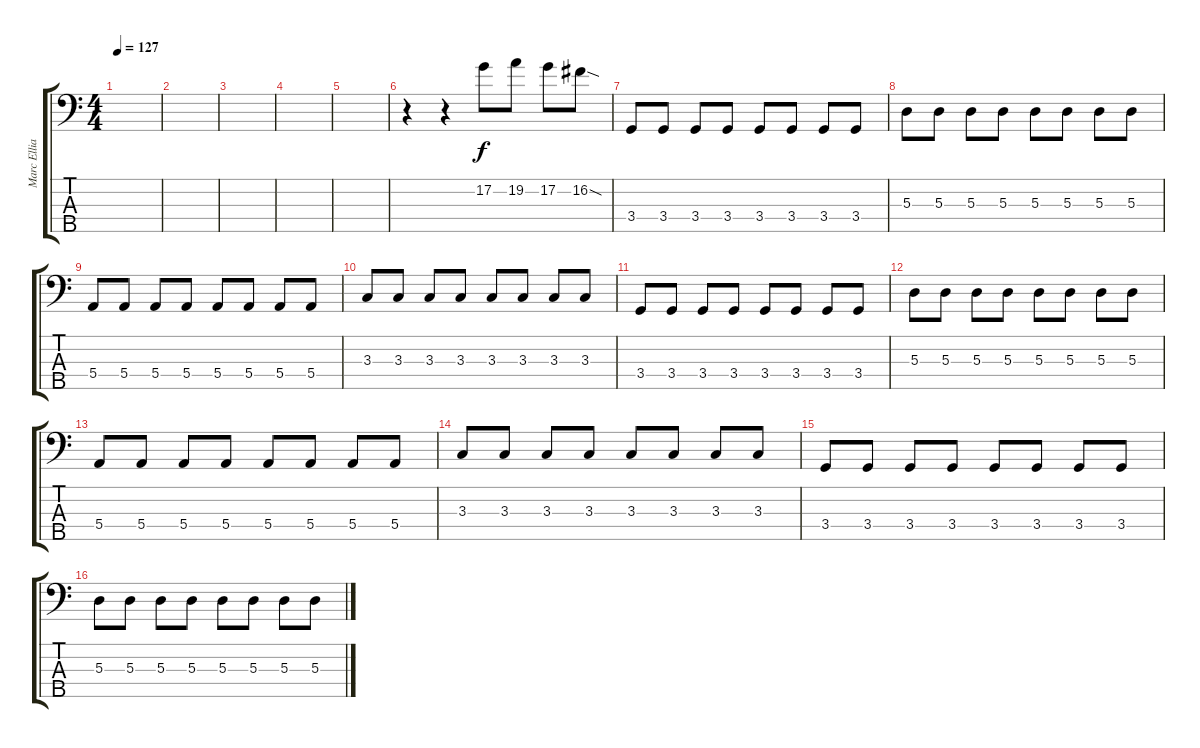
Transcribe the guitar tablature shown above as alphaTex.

\track ("Marc Elliard" "Marc Ellia") {instrument electricbassfinger}
\staff {score tabs}
\tuning (G2 D2 A1 E1 B0) {hide}
\ts (4 4)
\tempo 127
\clef f4
\ks c
|
|
|
|
|
r.4 r.4 17.2.8 19.2.8 17.2.8 16.2{sod}.8 |
3.4.8 3.4.8 3.4.8 3.4.8 3.4.8 3.4.8 3.4.8 3.4.8 |
5.3.8 5.3.8 5.3.8 5.3.8 5.3.8 5.3.8 5.3.8 5.3.8 |
5.4.8 5.4.8 5.4.8 5.4.8 5.4.8 5.4.8 5.4.8 5.4.8 |
3.3.8 3.3.8 3.3.8 3.3.8 3.3.8 3.3.8 3.3.8 3.3.8 |
3.4.8 3.4.8 3.4.8 3.4.8 3.4.8 3.4.8 3.4.8 3.4.8 |
5.3.8 5.3.8 5.3.8 5.3.8 5.3.8 5.3.8 5.3.8 5.3.8 |
5.4.8 5.4.8 5.4.8 5.4.8 5.4.8 5.4.8 5.4.8 5.4.8 |
3.3.8 3.3.8 3.3.8 3.3.8 3.3.8 3.3.8 3.3.8 3.3.8 |
3.4.8 3.4.8 3.4.8 3.4.8 3.4.8 3.4.8 3.4.8 3.4.8 |
5.3.8 5.3.8 5.3.8 5.3.8 5.3.8 5.3.8 5.3.8 5.3.8
